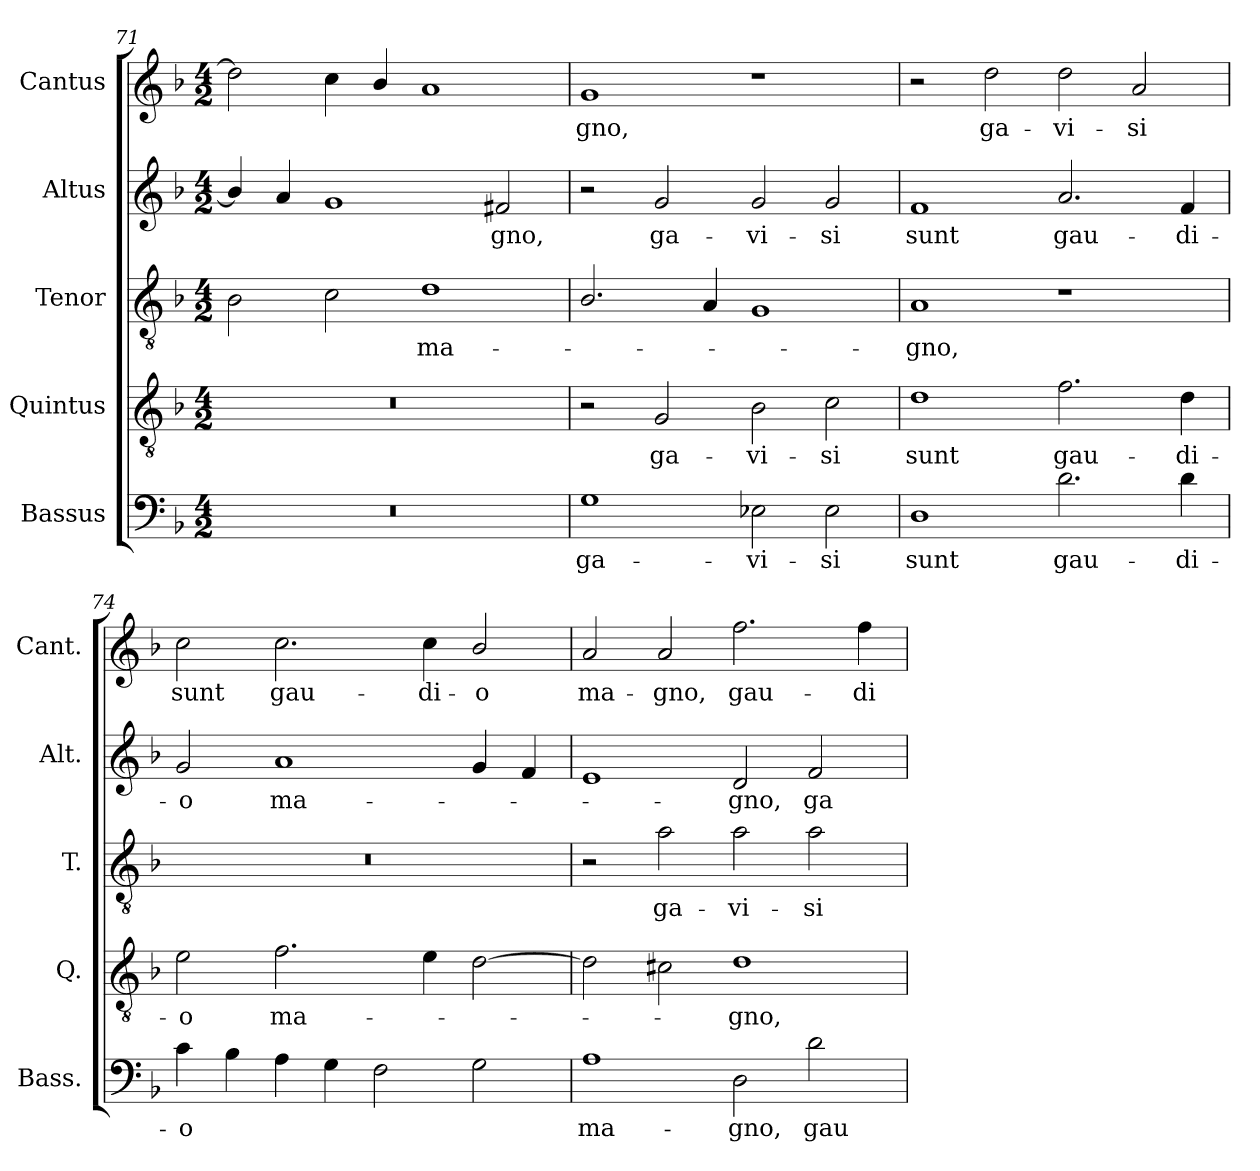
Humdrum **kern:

**kern	**text	**kern	**text	**kern	**text	**kern	**text	**kern	**text
*part5	*part5	*part4	*part4	*part3	*part3	*part2	*part2	*part1	*part1
*staff5	*staff5	*staff4	*staff4	*staff3	*staff3	*staff2	*staff2	*staff1	*staff1
*I"Bassus	*	*I"Quintus	*	*I"Tenor	*	*I"Altus	*	*I"Cantus	*
*I'Bass.	*	*I'Q.	*	*I'T.	*	*I'Alt.	*	*I'Cant.	*
*clefF4	*	*clefGv2	*	*clefGv2	*	*clefG2	*	*clefG2	*
*	*	*ITrd7c12	*	*ITrd7c12	*	*	*	*	*
*k[b-]	*	*k[b-]	*	*k[b-]	*	*k[b-]	*	*k[b-]	*
*F:	*	*F:	*	*F:	*	*F:	*	*F:	*
*M4/2	*	*M4/2	*	*M4/2	*	*M4/2	*	*M4/2	*
=71	=71	=71	=71	=71	=71	=71	=71	=71	=71
!LO:N:vis=1	!	!LO:N:vis=1	!	!	!	!	!	!	!
0r	.	0r	.	2BB-i\	.	4b-i/]	.	2ddi\]	.
.	.	.	.	.	.	4ai/	.	.	.
.	.	.	.	2Ci\	.	1gi	.	4cci\	.
.	.	.	.	.	.	.	.	4b-i/	.
!	!	!	!	!	!LO:LY:b:color=#000000	!	!	!	!
.	.	.	.	1Di	ma-	.	.	1ai	.
!	!	!	!	!	!	!	!LO:LY:b:color=#000000	!	!
.	.	.	.	.	.	2f#Xi/	-gno,	.	.
=72	=72	=72	=72	=72	=72	=72	=72	=72	=72
!	!LO:LY:b:color=#000000	!	!	!	!	!	!	!	!
!	!	!	!	!	!	!	!	!	!LO:LY:b:color=#000000
1Gi	ga-	2r	.	2.BB-i/	.	2r	.	1gi	-gno,
!	!	!	!LO:LY:b:color=#000000	!	!	!	!	!	!
!	!	!	!	!	!	!	!LO:LY:b:color=#000000	!	!
.	.	2GGi/	ga-	.	.	2gi/	ga-	.	.
.	.	.	.	4AAi/	.	.	.	.	.
!	!LO:LY:b:color=#000000	!	!	!	!	!	!	!	!
!	!	!	!LO:LY:b:color=#000000	!	!	!	!	!	!
!	!	!	!	!	!	!	!LO:LY:b:color=#000000	!	!
2E-Xi\	-vi-	2BB-i\	-vi-	1GGi	.	2gi/	-vi-	1r	.
!	!LO:LY:b:color=#000000	!	!	!	!	!	!	!	!
!	!	!	!LO:LY:b:color=#000000	!	!	!	!	!	!
!	!	!	!	!	!	!	!LO:LY:b:color=#000000	!	!
2E-i\	-si	2Ci\	-si	.	.	2gi/	-si	.	.
=73	=73	=73	=73	=73	=73	=73	=73	=73	=73
!	!LO:LY:b:color=#000000	!	!	!	!	!	!	!	!
!	!	!	!LO:LY:b:color=#000000	!	!	!	!	!	!
!	!	!	!	!	!LO:LY:b:color=#000000	!	!	!	!
!	!	!	!	!	!	!	!LO:LY:b:color=#000000	!	!
1Di	sunt	1Di	sunt	1AAi	-gno,	1fi	sunt	2r	.
!	!	!	!	!	!	!	!	!	!LO:LY:b:color=#000000
.	.	.	.	.	.	.	.	2ddi\	ga-
!	!LO:LY:b:color=#000000	!	!	!	!	!	!	!	!
!	!	!	!LO:LY:b:color=#000000	!	!	!	!	!	!
!	!	!	!	!	!	!	!LO:LY:b:color=#000000	!	!
!	!	!	!	!	!	!	!	!	!LO:LY:b:color=#000000
2.di\	gau-	2.Fi\	gau-	1r	.	2.ai/	gau-	2ddi\	-vi-
!	!	!	!	!	!	!	!	!	!LO:LY:b:color=#000000
.	.	.	.	.	.	.	.	2ai/	-si
!	!LO:LY:b:color=#000000	!	!	!	!	!	!	!	!
!	!	!	!LO:LY:b:color=#000000	!	!	!	!	!	!
!	!	!	!	!	!	!	!LO:LY:b:color=#000000	!	!
4di\	-di-	4Di\	-di-	.	.	4fi/	-di-	.	.
=74	=74	=74	=74	=74	=74	=74	=74	=74	=74
!	!LO:LY:b:color=#000000	!	!	!	!	!	!	!	!
!	!	!	!LO:LY:b:color=#000000	!LO:N:vis=1	!	!	!	!	!
!	!	!	!	!	!	!	!LO:LY:b:color=#000000	!	!
!	!	!	!	!	!	!	!	!	!LO:LY:b:color=#000000
4ci\	-o	2Ei\	-o	0r	.	2gi/	-o	2cci\	sunt
4B-i\	.	.	.	.	.	.	.	.	.
!	!	!	!LO:LY:b:color=#000000	!	!	!	!	!	!
!	!	!	!	!	!	!	!LO:LY:b:color=#000000	!	!
!	!	!	!	!	!	!	!	!	!LO:LY:b:color=#000000
4Ai\	.	2.Fi\	ma-	.	.	1ai	ma-	2.cci\	gau-
4Gi\	.	.	.	.	.	.	.	.	.
2Fi\	.	.	.	.	.	.	.	.	.
!	!	!	!	!	!	!	!	!	!LO:LY:b:color=#000000
.	.	4Ei\	.	.	.	.	.	4cci\	-di-
!	!	!	!	!	!	!	!	!	!LO:LY:b:color=#000000
2Gi\	.	[2Di\	.	.	.	4gi/	.	2b-i/	-o
.	.	.	.	.	.	4fi/	.	.	.
=75	=75	=75	=75	=75	=75	=75	=75	=75	=75
!	!LO:LY:b:color=#000000	!	!	!	!	!	!	!	!
!	!	!	!	!	!	!	!	!	!LO:LY:b:color=#000000
1Ai	ma-	2Di\]	.	2r	.	1ei	.	2ai/	ma-
!	!	!	!	!	!LO:LY:b:color=#000000	!	!	!	!
!	!	!	!	!	!	!	!	!	!LO:LY:b:color=#000000
.	.	2C#Xi\	.	2Ai\	ga-	.	.	2ai/	-gno,
!	!LO:LY:b:color=#000000	!	!	!	!	!	!	!	!
!	!	!	!LO:LY:b:color=#000000	!	!	!	!	!	!
!	!	!	!	!	!LO:LY:b:color=#000000	!	!	!	!
!	!	!	!	!	!	!	!LO:LY:b:color=#000000	!	!
!	!	!	!	!	!	!	!	!	!LO:LY:b:color=#000000
2Di\	-gno,	1Di	-gno,	2Ai\	-vi-	2di/	-gno,	2.ffi\	gau-
!	!LO:LY:b:color=#000000	!	!	!	!	!	!	!	!
!	!	!	!	!	!LO:LY:b:color=#000000	!	!	!	!
!	!	!	!	!	!	!	!LO:LY:b:color=#000000	!	!
2di\	gau-	.	.	2Ai\	-si	2fi/	ga-	.	.
!	!	!	!	!	!	!	!	!	!LO:LY:b:color=#000000
.	.	.	.	.	.	.	.	4ffi\	-di-
=	=	=	=	=	=	=	=	=	=
*-	*-	*-	*-	*-	*-	*-	*-	*-	*-
